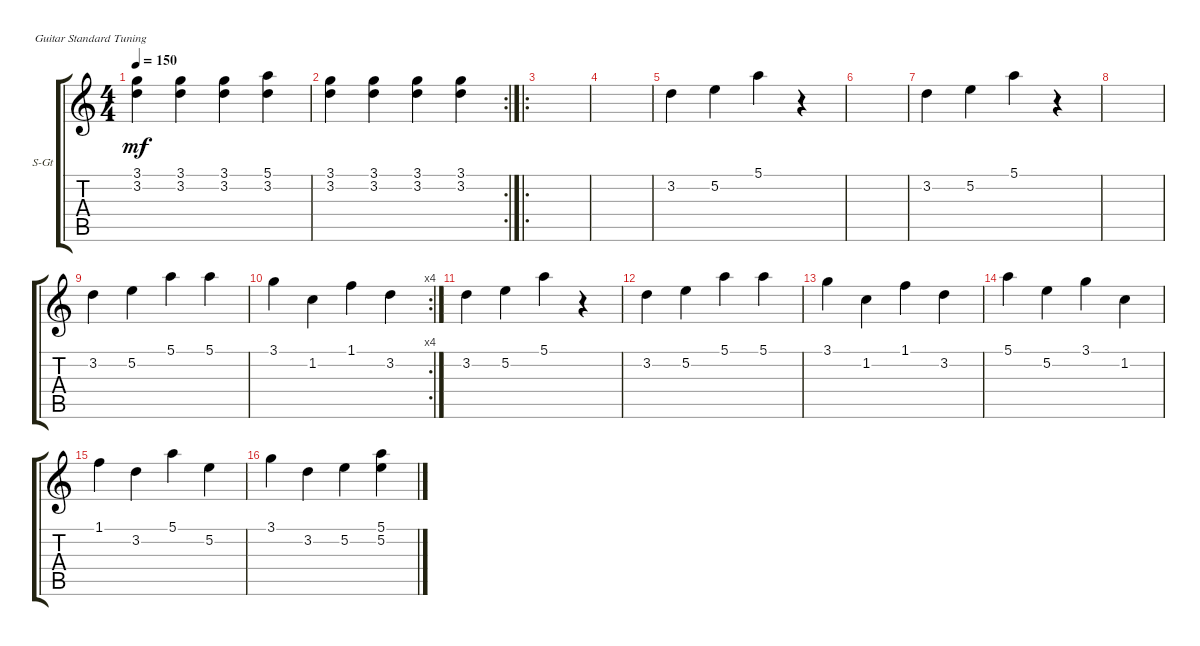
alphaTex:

\defaultSystemsLayout 4
\bracketExtendMode groupsimilarinstruments
\firstSystemTrackNameOrientation horizontal
\otherSystemsTrackNameOrientation horizontal
\track ("Steel Guitar" "S-Gt") {instrument acousticguitarsteel}
\staff {score tabs}
\tuning (E4 B3 G3 D3 A2 E2)
\ts (4 4)
\tempo 150
\clef g2
\ks c
(3.2 3.1).4{dy mf} (3.1 3.2).4 (3.1 3.2).4 (5.1 3.2).4 |
\rc 2
(3.2 3.1).4 (3.2 3.1).4 (3.2 3.1).4 (3.2 3.1).4 |
\ro
|
|
3.2.4 5.2.4 5.1.4 r.4 |
|
3.2.4 5.2.4 5.1.4 r.4 |
|
3.2.4 5.2.4 5.1.4 5.1.4 |
\rc 4
3.1.4 1.2.4 1.1.4 3.2.4 |
3.2.4 5.2.4 5.1.4 r.4 |
3.2.4 5.2.4 5.1.4 5.1.4 |
3.1.4 1.2.4 1.1.4 3.2.4 |
5.1.4 5.2.4 3.1.4 1.2.4 |
1.1.4 3.2.4 5.1.4 5.2.4 |
3.1.4 3.2.4 5.2.4 (5.2 5.1).4
